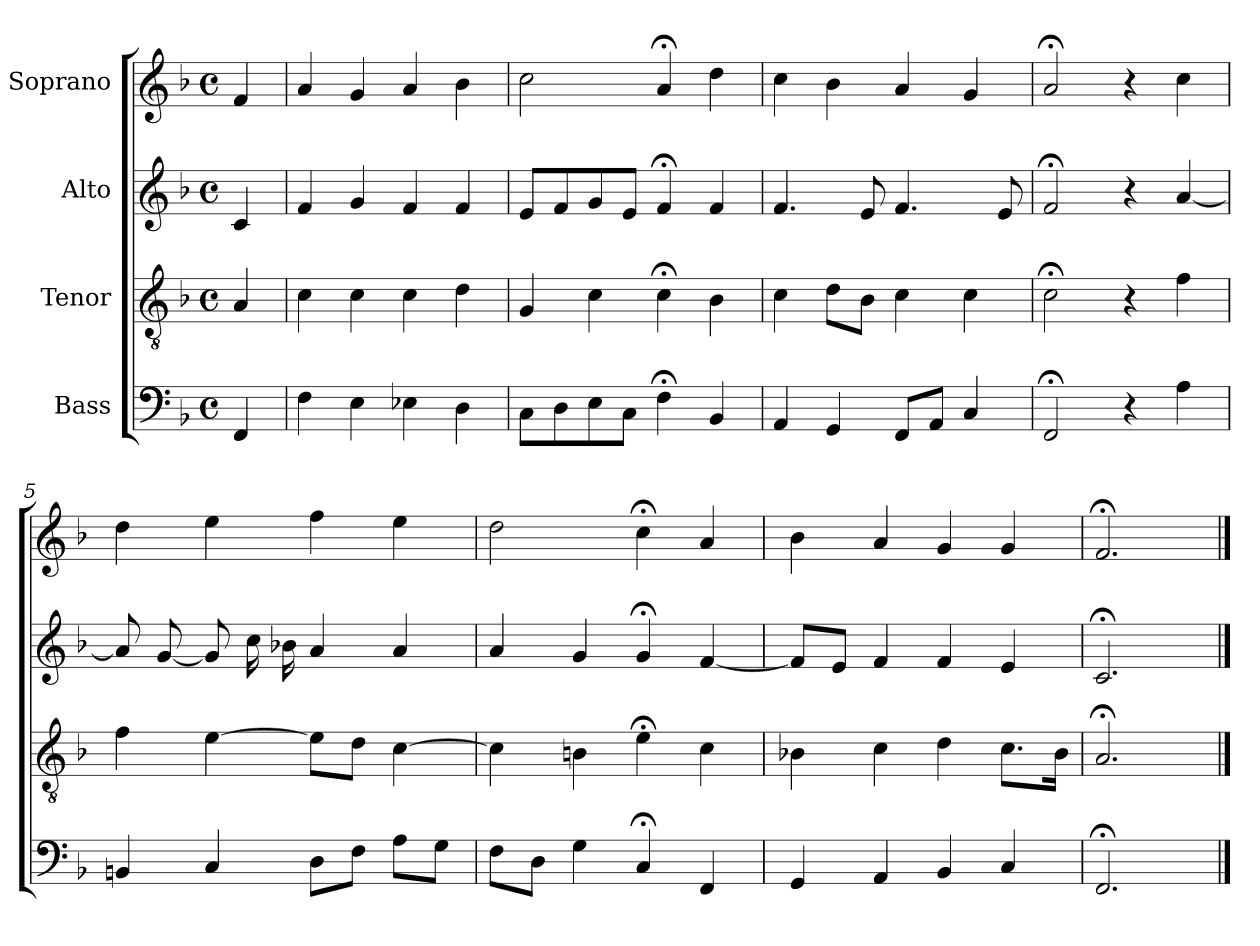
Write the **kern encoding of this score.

**kern	**kern	**kern	**kern
*part4	*part3	*part2	*part1
*staff4	*staff3	*staff2	*staff1
*I"Bass	*I"Tenor	*I"Alto	*I"Soprano
*clefF4	*clefGv2	*clefG2	*clefG2
*k[b-]	*k[b-]	*k[b-]	*k[b-]
*M4/4	*M4/4	*M4/4	*M4/4
*met(c)	*met(c)	*met(c)	*met(c)
=	=	=	=
4FF	4A	4c	4f
=1	=1	=1	=1
4F	4c	4f	4a
4E	4c	4g	4g
4E-X	4c	4f	4a
4D	4d	4f	4b-
=2	=2	=2	=2
8CL	4G	8eL	2cc
8D	.	8f	.
8E	4c	8g	.
8CJ	.	8eJ	.
4F;<	4c;<	4f;<	4a;<
4BB-	4B-	4f	4dd
=3	=3	=3	=3
4AA	4c	4.f	4cc
4GG	8dL	.	4b-
.	8B-J	8e	.
8FFL	4c	4.f	4a
8AAJ	.	.	.
4C	4c	.	4g
.	.	8e	.
=4	=4	=4	=4
2FF;<	2c;<	2f;<	2a;<
4r	4r	4r	4r
4A	4f	[4a	4cc
=5	=5	=5	=5
4BBn	4f	8a]	4dd
.	.	[8g	.
4C	[4e	8g]	4ee
.	.	16cc	.
.	.	16b-X	.
8DL	8eL]	4a	4ff
8FJ	8dJ	.	.
8AL	[4c	4a	4ee
8GJ	.	.	.
=6	=6	=6	=6
8FL	4c]	4a	2dd
8DJ	.	.	.
4G	4Bn	4g	.
4C;<	4e;<	4g;<	4cc;<
4FF	4c	[4f	4a
=7	=7	=7	=7
4GG	4B-X	8fL]	4b-
.	.	8eJ	.
4AA	4c	4f	4a
4BB-	4d	4f	4g
4C	8.cL	4e	4g
.	16B-Jk	.	.
=8	=8	=8	=8
2.FF;<	2.A;<	2.c;<	2.f;<
==	==	==	==
*-	*-	*-	*-
